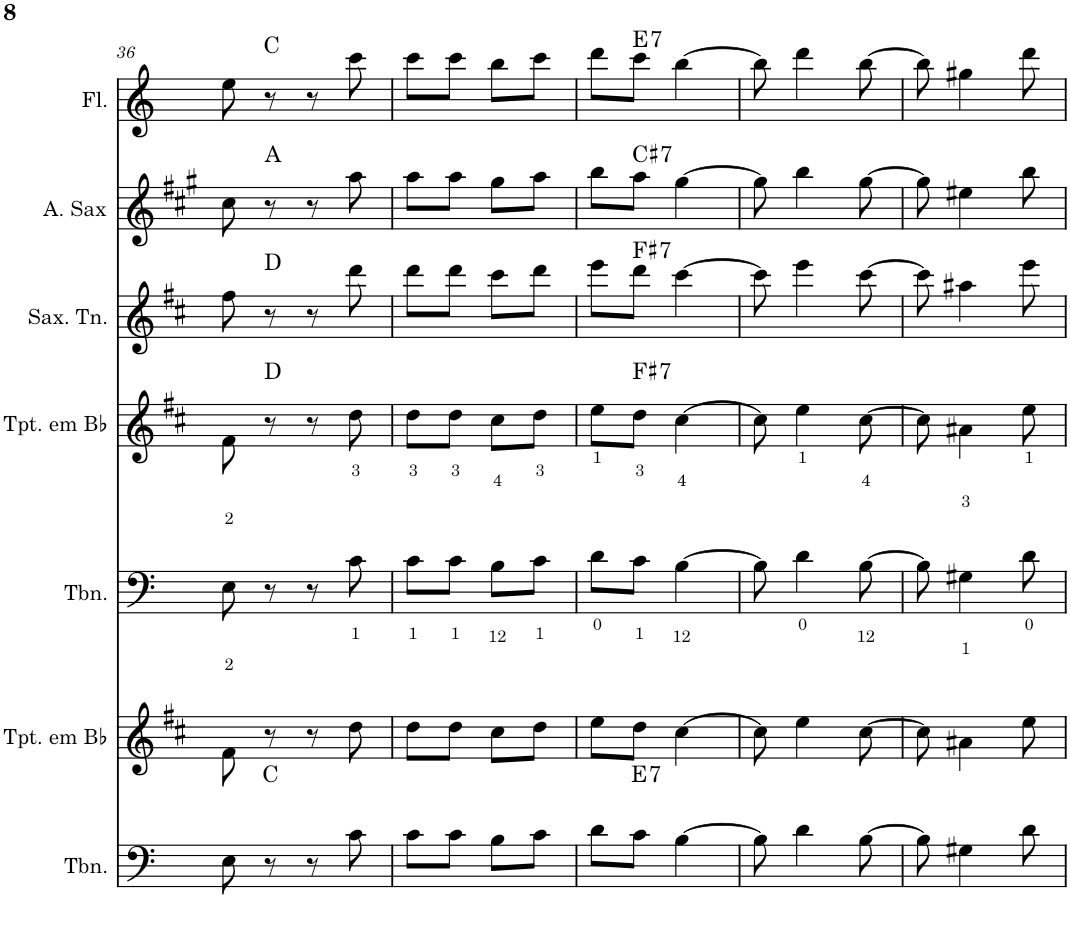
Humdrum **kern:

**kern	**harte	**kern	**kern	**kern	**harte	**kern	**harte	**kern	**harte	**kern	**harte
*part7	*part7	*part6	*part5	*part4	*part4	*part3	*part3	*part2	*part2	*part1	*part1
*staff7	*	*staff6	*staff5	*staff4	*	*staff3	*	*staff2	*	*staff1	*
*I"Trombone	*	*I"Trompete em Bb	*I"Trombone	*I"Trompete em Bb	*	*I"Saxofone Tenor	*	*I"Saxofone Alto	*	*I"Flauta Transversal	*
*I'Tbn.	*	*I'Tpt. em Bb	*I'Tbn.	*I'Tpt. em Bb	*	*I'Sax. Tn.	*	*	*	*I'Fl.	*
!!LO:PB:g=z
*clefF4	*	*clefG2	*clefF4	*clefG2	*	*clefG2	*	*clefG2	*	*clefG2	*
*	*	*Trd1c2	*	*Trd1c2	*	*Trd8c14	*	*Trd5c9	*	*	*
*k[]	*	*k[f#c#]	*k[]	*k[f#c#]	*	*k[f#c#]	*	*k[f#c#g#]	*	*k[]	*
*M2/4	*	*M2/4	*M2/4	*M2/4	*	*M2/4	*	*M2/4	*	*M2/4	*
=36	=36	=36	=36	=36	=36	=36	=36	=36	=36	=36	=36
8E\	.	8f#\	8E\	8f#\	.	8ff#\	.	8cc#\	.	8ee\	.
8r	C:maj	8r	8r	8r	D:maj	8r	D:maj	8r	A:maj	8r	C:maj
8r	.	8r	8r	8r	.	8r	.	8r	.	8r	.
8c\	.	8dd\	8c\	8dd\	.	8ddd\	.	8aa\	.	8ccc\	.
=37	=37	=37	=37	=37	=37	=37	=37	=37	=37	=37	=37
8c\L	.	8dd\L	8c\L	8dd\L	.	8ddd\L	.	8aa\L	.	8ccc\L	.
8c\J	.	8dd\J	8c\J	8dd\J	.	8ddd\J	.	8aa\J	.	8ccc\J	.
8B\L	.	8cc#\L	8B\L	8cc#\L	.	8ccc#\L	.	8gg#\L	.	8bb\L	.
8c\J	.	8dd\J	8c\J	8dd\J	.	8ddd\J	.	8aa\J	.	8ccc\J	.
=38	=38	=38	=38	=38	=38	=38	=38	=38	=38	=38	=38
8d\L	.	8ee\L	8d\L	8ee\L	.	8eee\L	.	8bb\L	.	8ddd\L	.
!	!LO:H:kt=7	!	!	!	!LO:H:kt=7	!	!LO:H:kt=7	!	!LO:H:kt=7	!	!LO:H:kt=7
8c\J	E:7	8dd\J	8c\J	8dd\J	F#:7	8ddd\J	F#:7	8aa\J	C#:7	8ccc\J	E:7
[4B\	.	[4cc#\	[4B\	[4cc#\	.	[4ccc#\	.	[4gg#\	.	[4bb\	.
=39	=39	=39	=39	=39	=39	=39	=39	=39	=39	=39	=39
8B\]	.	8cc#\]	8B\]	8cc#\]	.	8ccc#\]	.	8gg#\]	.	8bb\]	.
4d\	.	4ee\	4d\	4ee\	.	4eee\	.	4bb\	.	4ddd\	.
[8B\	.	[8cc#\	[8B\	[8cc#\	.	[8ccc#\	.	[8gg#\	.	[8bb\	.
=40	=40	=40	=40	=40	=40	=40	=40	=40	=40	=40	=40
8B\]	.	8cc#\]	8B\]	8cc#\]	.	8ccc#\]	.	8gg#\]	.	8bb\]	.
4G#X\	.	4a#X\	4G#X\	4a#X\	.	4aa#X\	.	4ee#X\	.	4gg#X\	.
8d\	.	8ee\	8d\	8ee\	.	8eee\	.	8bb\	.	8ddd\	.
=	=	=	=	=	=	=	=	=	=	=	=
*-	*-	*-	*-	*-	*-	*-	*-	*-	*-	*-	*-
